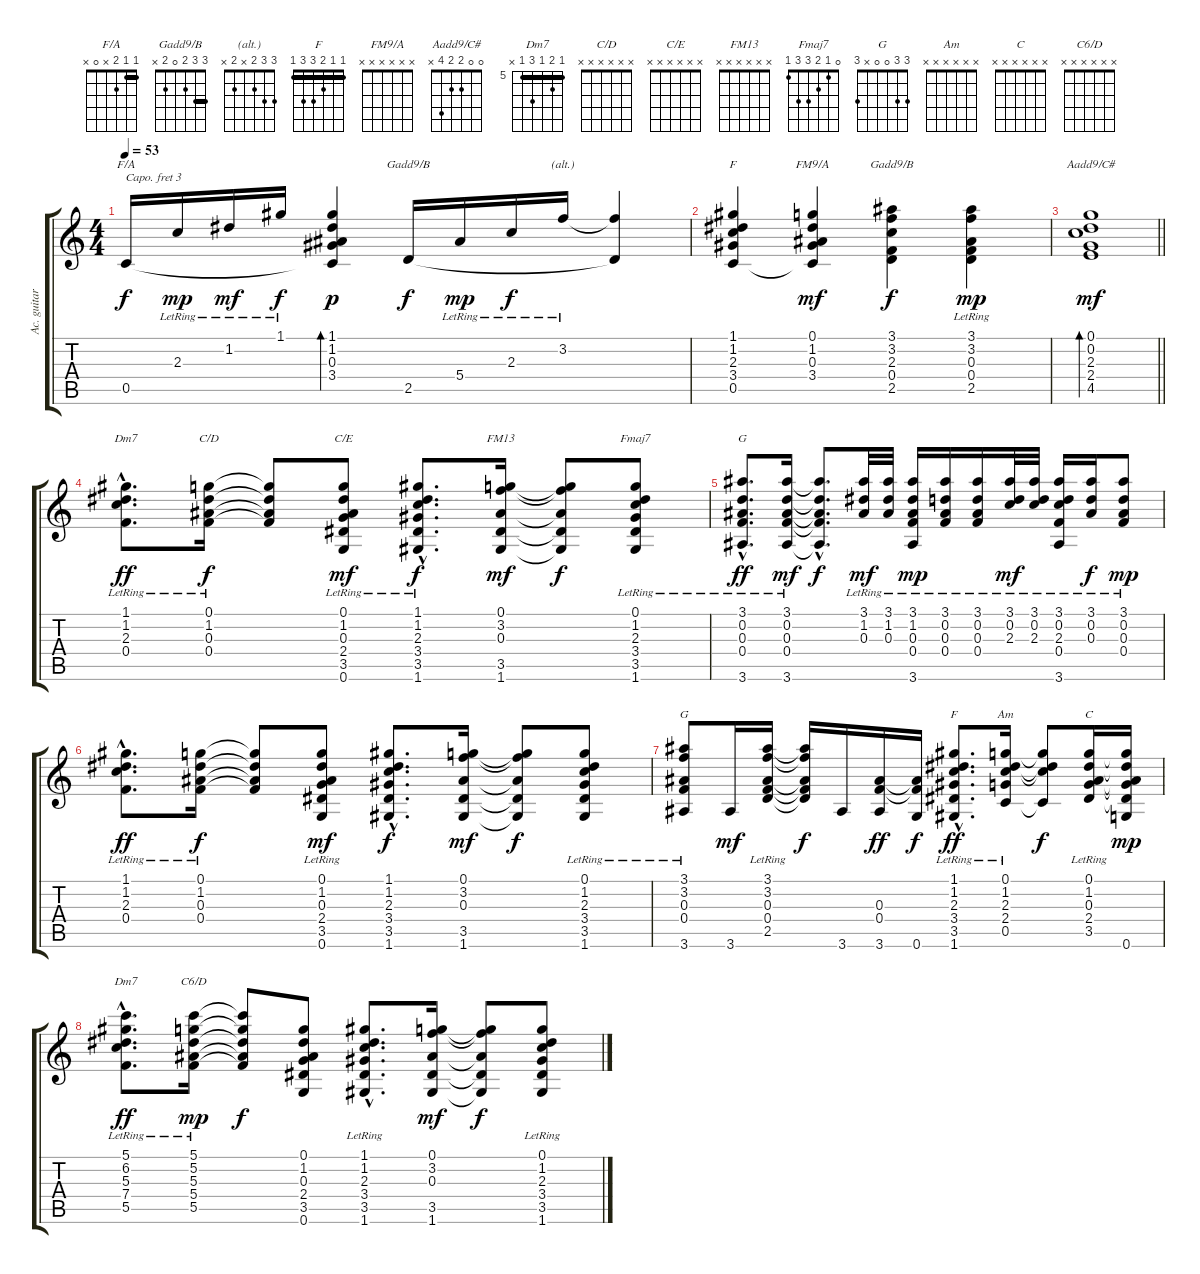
\track ("Ac. guitar TAB by" "Ac. guitar") {instrument acousticguitarnylon}
\staff {score tabs}
\capo 3
\tuning (E4 B3 G3 D3 A2 E2) {hide}
\chord ("F/A" 1 1 2 x 0 x) {barre 1}
\chord ("Gadd9/B" x 3 2 5 2 x)
\chord ("(alt.)" 3 3 2 x 2 x)
\chord ("F" x x x x x x)
\chord ("FM9/A" x x x x x x)
\chord ("Gadd9/B" 3 3 2 0 2 x) {barre 3}
\chord ("Aadd9/C#" 0 0 2 2 4 x)
\chord ("Dm7" 1 1 2 0 x x) {barre 1}
\chord ("C/D" x x x x x x)
\chord ("C/E" x x x x x x)
\chord ("FM13" x x x x x x)
\chord ("Fmaj7" 0 1 2 3 3 1)
\chord ("G" 3 0 0 0 x 3)
\chord ("G" 3 3 0 0 x 3)
\chord ("F" 1 1 2 3 3 1) {barre 1}
\chord ("Am" x x x x x x)
\chord ("C" x x x x x x)
\chord ("Dm7" 5 6 5 7 5 x) {firstfret 5 barre 5}
\chord ("C6/D" x x x x x x)
\ts (4 4)
\tempo 53
\clef g2
\ks c
0.5.16{ch "F/A" dy f} 2.3{lr}.16{dy mp} 1.2{lr}.16{dy mf} 1.1{lr}.16{dy f} (1.1 1.2 0.3 3.4 0.5{t}).4{bd 60 dy p} 2.5.16{ch "Gadd9/B" dy f} 5.4{lr}.16{dy mp} 2.3{lr}.16{dy f} 3.2{lr}.16{ch "(alt.)"} (3.2{t} 2.5{t}).4 |
(1.1 1.2 2.3 3.4 0.5).4{ch "F"} (0.1 1.2 0.3 3.4 0.5{t}).4{ch "FM9/A" dy mf} (3.1 3.2 2.3 0.4 2.5).4{ch "Gadd9/B" dy f} (3.1{lr} 3.2{lr} 0.3{lr} 0.4 2.5).4{dy mp} |
\barLineRight lightlight
(0.1 0.2 2.3 2.4 4.5).1{bd 120 ch "Aadd9/C#" dy mf} |
(1.1{hac} 1.2{hac lr} 2.3{hac} 0.4{hac lr}).8{d ch "Dm7" dy ff} (0.1{lr} 1.2{lr} 0.3{lr} 0.4{lr}).16{ch "C/D" dy f} (0.1{t} 1.2{t} 0.3{t} 0.4{t}).8 (0.1 1.2{lr} 0.3 2.4 3.5 0.6).8{ch "C/E" dy mf} (1.1{hac} 1.2{hac} 2.3{hac} 3.4{hac} 3.5{hac lr} 1.6{hac}).8{d dy f} (0.1 3.2 0.3 3.5 1.6).16{ch "FM13" dy mf} (0.1{t} 3.2{t} 0.3{t} 3.5{t} 1.6{t}).8{dy f} (0.1{lr} 1.2{lr} 2.3{lr} 3.4{lr} 3.5 1.6).8{ch "Fmaj7"} |
(3.1{hac lr} 0.2{hac lr} 0.3{hac lr} 0.4{hac lr} 3.6{hac lr}).8{d ch "G" dy ff} (3.1{lr} 0.2{lr} 0.3{lr} 0.4{lr} 3.6{lr}).16{dy mf} (3.1{hac t} 0.2{hac t} 0.3{hac t} 0.4{hac t} 3.6{hac t}).8{d dy f} (3.1{lr} 1.2{lr} 0.3{lr}).32{dy mf} (3.1{lr} 1.2{lr} 0.3{lr}).32 (3.1{lr} 1.2 0.3{lr} 0.4{lr} 3.6{lr}).16{dy mp} (3.1{lr} 0.2{lr} 0.3{lr} 0.4{lr}).16 (3.1{lr} 0.2{lr} 0.3 0.4{lr}).16 (3.1{lr} 0.2{lr} 2.3{lr}).32{dy mf} (3.1{lr} 0.2{lr} 2.3{lr}).32 (3.1{lr} 0.2{lr} 2.3 0.4{lr} 3.6{lr}).16 (3.1{lr} 0.2{lr} 0.3{lr}).16{dy f} (3.1{lr} 0.2{lr} 0.3{lr} 0.4{lr}).8{dy mp} |
(1.1{hac} 1.2{hac lr} 2.3{hac} 0.4{hac lr}).8{d dy ff} (0.1{lr} 1.2{lr} 0.3{lr} 0.4{lr}).16{dy f} (0.1{t} 1.2{t} 0.3{t} 0.4{t}).8 (0.1 1.2{lr} 0.3 2.4 3.5 0.6).8{dy mf} (1.1{hac} 1.2{hac} 2.3{hac} 3.4{hac} 3.5{hac} 1.6{hac}).8{d dy f} (0.1 3.2 0.3 3.5 1.6).16{dy mf} (0.1{t} 3.2{t} 0.3{t} 3.5{t} 1.6{t}).8{dy f} (0.1 1.2 2.3 3.4 3.5{lr} 1.6).8 |
(3.1{lr} 3.2{lr} 0.3{lr} 0.4{lr} 3.6{lr}).8{ch "G"} 3.6.16{dy mf} (3.1{lr} 3.2{lr} 0.3{lr} 0.4{lr} 2.5).16 (3.1{t} 3.2{t} 0.3{t} 0.4{t} 2.5{t}).16{dy f} 3.6.16 (0.3 0.4 3.6).16{dy ff} (0.3{t} 0.4{t} 0.6).16{dy f} (1.1{hac} 1.2{hac lr} 2.3{hac lr} 3.4{hac} 3.5{hac} 1.6{hac lr}).8{d ch "F" dy ff} (0.1{lr} 1.2{lr} 2.3{lr} 2.4{lr} 0.5{lr}).16{ch "Am"} (0.1{t} 1.2{t} 2.3{t} 0.5{t}).8{dy f} (0.1 1.2{lr} 0.3 2.4 3.5).16{ch "C"} (0.1{t} 1.2{t} 0.3{t} 2.4{t} 3.5{t} 0.6).16{dy mp} |
(5.1{hac lr} 6.2{hac} 5.3{hac lr} 7.4{hac} 5.5{hac lr}).8{d ch "Dm7" dy ff} (5.1{lr} 5.2{lr} 5.3{lr} 5.4{lr} 5.5).16{ch "C6/D" dy mp} (5.1{t} 5.2{t} 5.3{t} 5.4{t} 5.5{t}).8{dy f} (0.1 1.2 0.3 2.4 3.5 0.6).8 (1.1{hac} 1.2{hac} 2.3{hac} 3.4{hac} 3.5{hac lr} 1.6{hac lr}).8{d} (0.1 3.2 0.3 3.5 1.6).16{dy mf} (0.1{t} 3.2{t} 0.3{t} 3.5{t} 1.6{t}).8{dy f} (0.1{lr} 1.2{lr} 2.3{lr} 3.4{lr} 3.5 1.6).8
